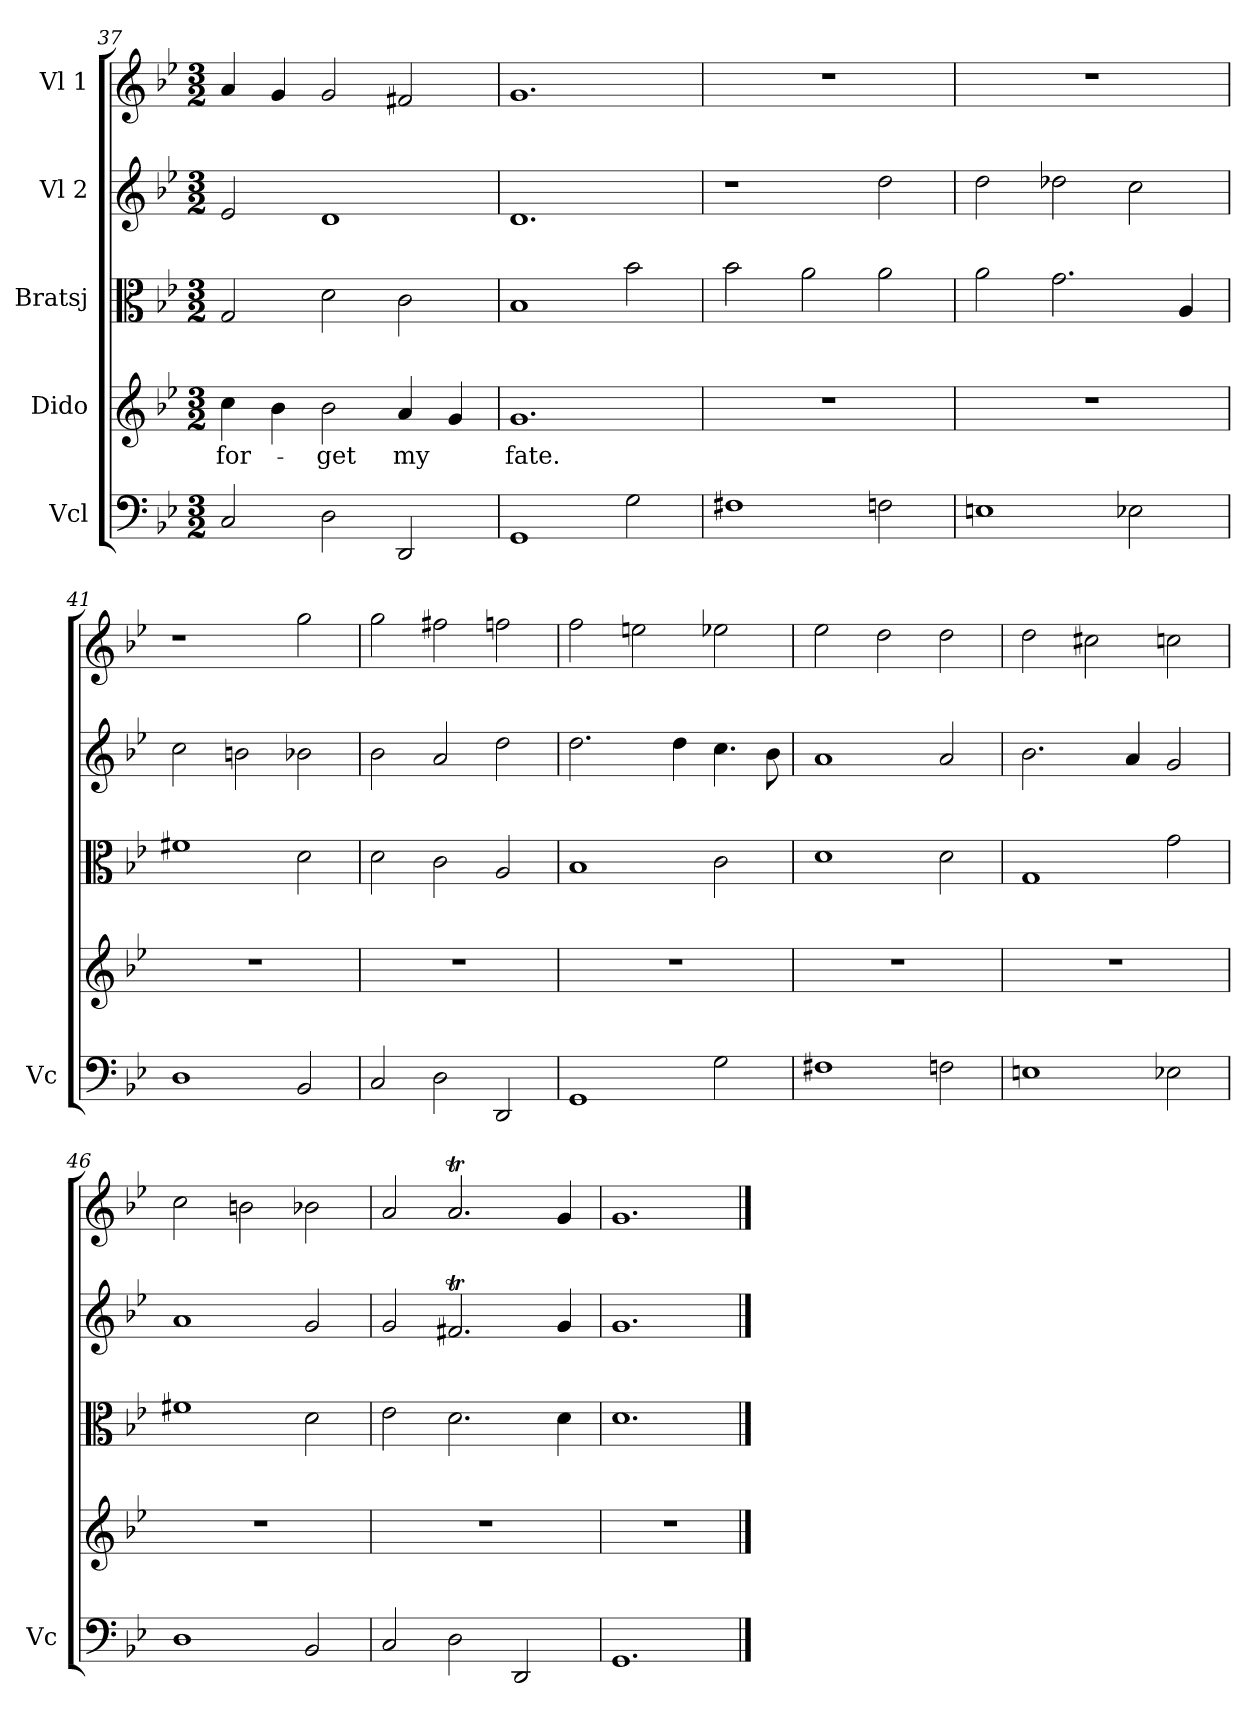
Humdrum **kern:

**kern	**kern	**text	**kern	**kern	**kern
*part5	*part4	*part4	*part3	*part2	*part1
*staff5	*staff4	*staff4	*staff3	*staff2	*staff1
*I"Vcl	*I"Dido	*	*I"Bratsj	*I"Vl 2	*I"Vl 1
*I'Vc	*	*	*	*	*
*clefF4	*clefG2	*	*clefC3	*clefG2	*clefG2
*k[b-e-]	*k[b-e-]	*	*k[b-e-]	*k[b-e-]	*k[b-e-]
*M3/2	*M3/2	*	*M3/2	*M3/2	*M3/2
=37	=37	=37	=37	=37	=37
!	!	!LO:LY:b	!	!	!
2C/	4cc\	for-	2G/	2e-/	4a/
.	4b-\	.	.	.	4g/
!	!	!LO:LY:b	!	!	!
2D\	2b-\	-get	2d\	1d	2g/
!	!	!LO:LY:b	!	!	!
2DD/	4a/	my	2c\	.	2f#X/
.	4g/	.	.	.	.
=38	=38	=38	=38	=38	=38
!	!	!LO:LY:b	!	!	!
1GG	1.g	fate.	1B-	1.d	1.g
2G\	.	.	2b-\	.	.
=39	=39	=39	=39	=39	=39
1F#X	1.r	.	2b-\	1r	1.r
.	.	.	2a\	.	.
2Fn\	.	.	2a\	2dd\	.
=40	=40	=40	=40	=40	=40
1En	1.r	.	2a\	2dd\	1.r
.	.	.	2.g\	2dd-X\	.
2E-X\	.	.	.	2cc\	.
.	.	.	4A/	.	.
=41	=41	=41	=41	=41	=41
1D	1.r	.	1f#X	2cc\	1r
.	.	.	.	2bn\	.
2BB-/	.	.	2d\	2b-X\	2gg\
!!LO:LB:g=z
=42	=42	=42	=42	=42	=42
2C/	1.r	.	2d\	2b-\	2gg\
2D\	.	.	2c\	2a/	2ff#X\
2DD/	.	.	2A/	2dd\	2ffn\
=43	=43	=43	=43	=43	=43
1GG	1.r	.	1B-	2.dd\	2ff\
.	.	.	.	.	2een\
.	.	.	.	4dd\	.
2G\	.	.	2c\	4.cc\	2ee-X\
.	.	.	.	8b-\	.
=44	=44	=44	=44	=44	=44
1F#X	1.r	.	1d	1a	2ee-\
.	.	.	.	.	2dd\
2Fn\	.	.	2d\	2a/	2dd\
=45	=45	=45	=45	=45	=45
1En	1.r	.	1G	2.b-\	2dd\
.	.	.	.	.	2cc#X\
.	.	.	.	4a/	.
2E-X\	.	.	2g\	2g/	2ccn\
=46	=46	=46	=46	=46	=46
1D	1.r	.	1f#X	1a	2cc\
.	.	.	.	.	2bn\
2BB-/	.	.	2d\	2g/	2b-X\
=47	=47	=47	=47	=47	=47
2C/	1.r	.	2e-\	2g/	2a/
2D\	.	.	2.d\	2.f#Xt/	2.at/
2DD/	.	.	.	.	.
.	.	.	4d\	4g/	4g/
=48	=48	=48	=48	=48	=48
1.GG	1.r	.	1.d	1.g	1.g
==	==	==	==	==	==
*-	*-	*-	*-	*-	*-
